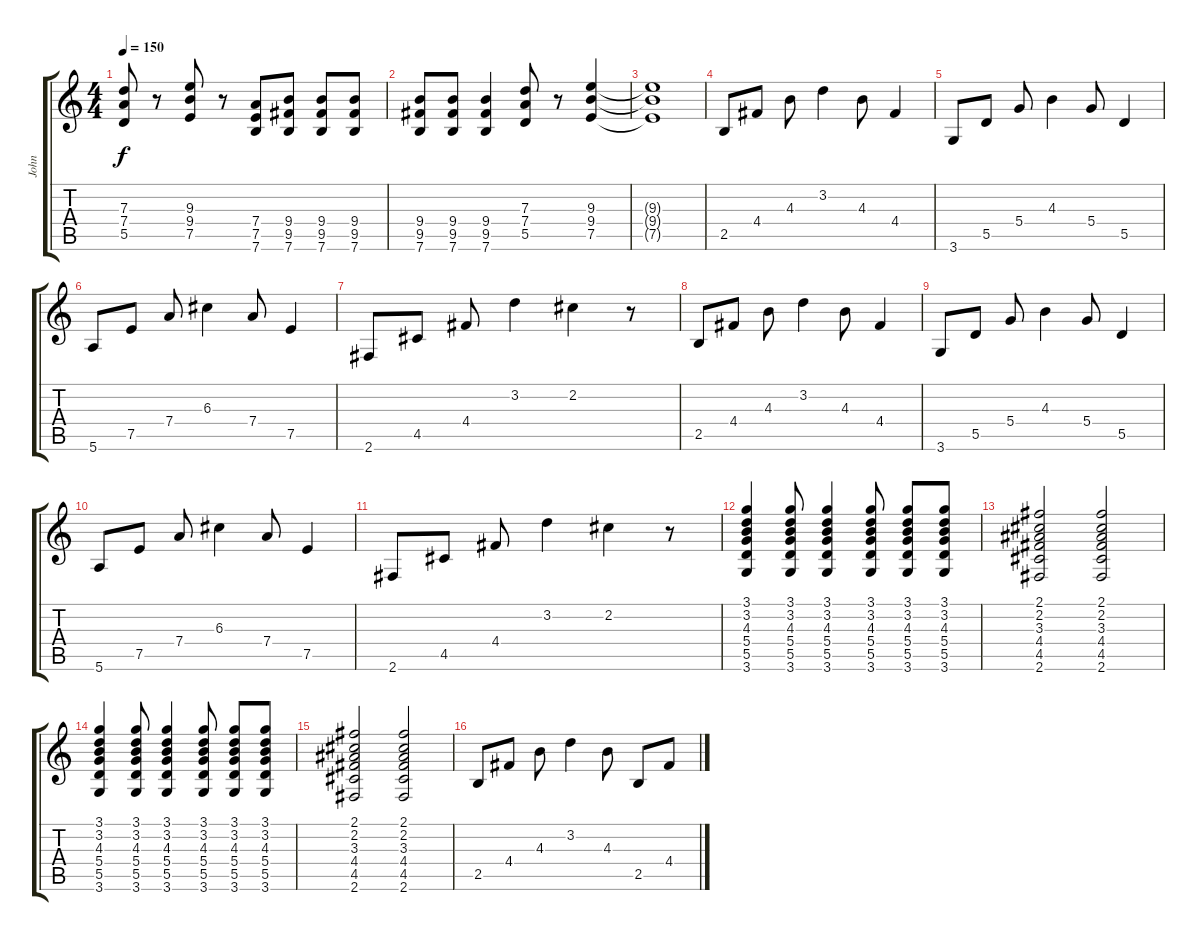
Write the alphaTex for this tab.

\track ("John" "John") {instrument electricguitarclean}
\staff {score tabs}
\tuning (E4 B3 G3 D3 A2 E2) {hide}
\ts (4 4)
\tempo 150
\clef g2
\ks c
(7.3 7.4 5.5).8{dy f} r.8 (9.3 9.4 7.5).8 r.8 (7.4 7.5 7.6).8 (9.4 9.5 7.6).8 (9.4 9.5 7.6).8 (9.4 9.5 7.6).8 |
(9.4 9.5 7.6).8 (9.4 9.5 7.6).8 (9.4 9.5 7.6).4 (7.3 7.4 5.5).8 r.8 (9.3 9.4 7.5).4 |
(9.3{t} 9.4{t} 7.5{t}).1 |
2.5.8 4.4.8 4.3.8 3.2.4 4.3.8 4.4.4 |
3.6.8 5.5.8 5.4.8 4.3.4 5.4.8 5.5.4 |
5.6.8 7.5.8 7.4.8 6.3.4 7.4.8 7.5.4 |
2.6.8 4.5.8 4.4.8 3.2.4 2.2.4 r.8 |
2.5.8 4.4.8 4.3.8 3.2.4 4.3.8 4.4.4 |
3.6.8 5.5.8 5.4.8 4.3.4 5.4.8 5.5.4 |
5.6.8 7.5.8 7.4.8 6.3.4 7.4.8 7.5.4 |
2.6.8 4.5.8 4.4.8 3.2.4 2.2.4 r.8 |
(3.1 3.2 4.3 5.4 5.5 3.6).4 (3.1 3.2 4.3 5.4 5.5 3.6).8 (3.1 3.2 4.3 5.4 5.5 3.6).4 (3.1 3.2 4.3 5.4 5.5 3.6).8 (3.1 3.2 4.3 5.4 5.5 3.6).8 (3.1 3.2 4.3 5.4 5.5 3.6).8 |
(2.1 2.2 3.3 4.4 4.5 2.6).2 (2.1 2.2 3.3 4.4 4.5 2.6).2 |
(3.1 3.2 4.3 5.4 5.5 3.6).4 (3.1 3.2 4.3 5.4 5.5 3.6).8 (3.1 3.2 4.3 5.4 5.5 3.6).4 (3.1 3.2 4.3 5.4 5.5 3.6).8 (3.1 3.2 4.3 5.4 5.5 3.6).8 (3.1 3.2 4.3 5.4 5.5 3.6).8 |
(2.1 2.2 3.3 4.4 4.5 2.6).2 (2.1 2.2 3.3 4.4 4.5 2.6).2 |
2.5.8 4.4.8 4.3.8 3.2.4 4.3.8 2.5.8 4.4.8
